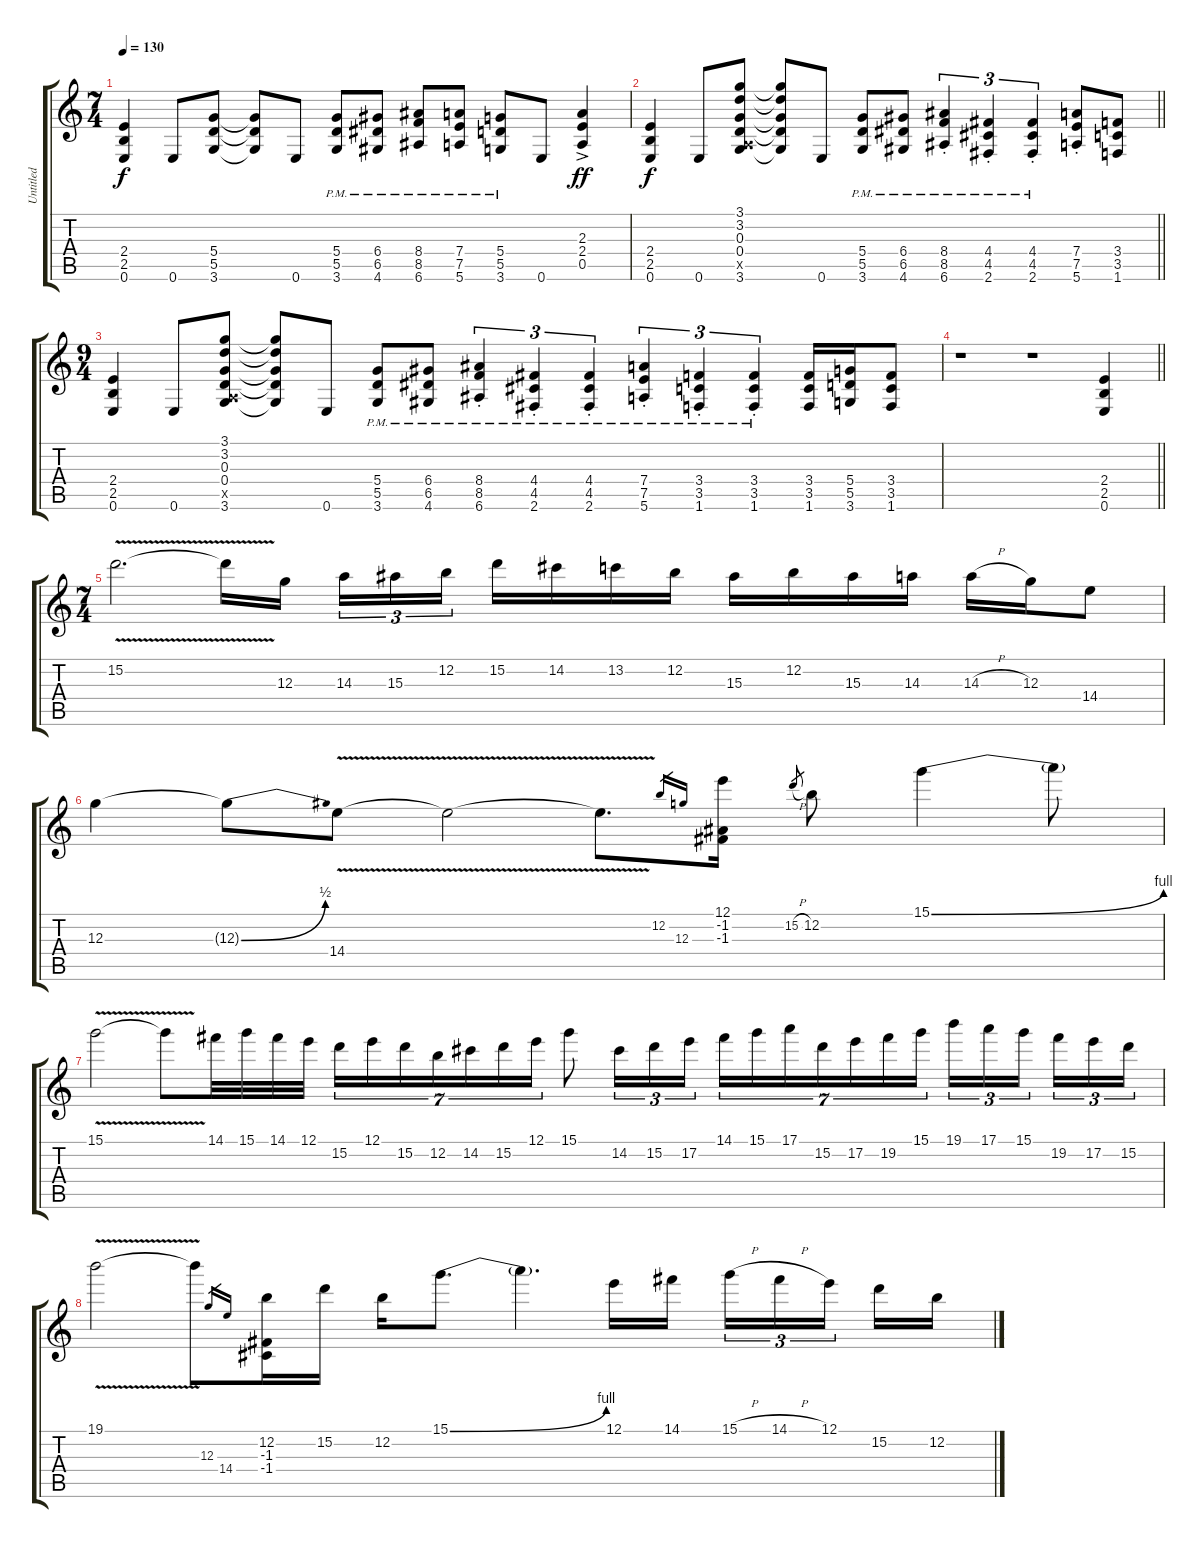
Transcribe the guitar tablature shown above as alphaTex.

\track ("Untitled" "Untitled") {instrument distortionguitar}
\staff {score tabs}
\tuning (E4 B3 G3 D3 A2 E2) {hide}
\ts (7 4)
\tempo 130
\clef g2
\ks c
(2.4 2.5 0.6).4{dy f instrument distortionguitar} 0.6.8 (5.4 5.5 3.6).8 (5.4{t} 5.5{t} 3.6{t}).8 0.6.8 (5.4{pm} 5.5{pm} 3.6{pm}).8 (6.4{pm} 6.5{pm} 4.6{pm}).8 (8.4{pm} 8.5{pm} 6.6{pm}).8 (7.4{pm} 7.5{pm} 5.6{pm}).8 (5.4{pm} 5.5{pm} 3.6{pm}).8 0.6.8 (2.3{ac} 2.4{ac} 0.5{ac}).4{dy ff} |
\barLineRight lightlight
(2.4 2.5 0.6).4{dy f} 0.6.8 (3.1 3.2 0.3 0.4 0.5{x} 3.6).8 (3.1{t} 3.2{t} 0.3{t} 0.4{t} 3.6{t}).8 0.6.8 (5.4{pm} 5.5{pm} 3.6{pm}).8 (6.4{pm} 6.5{pm} 4.6{pm}).8 (8.4{pm st} 8.5{pm st} 6.6{pm st}).4{tu (3 2)} (4.4{pm st} 4.5{pm st} 2.6{pm st}).4{tu (3 2)} (4.4{pm st} 4.5{pm st} 2.6{pm st}).4{tu (3 2)} (7.4{st} 7.5{st} 5.6{st}).8 (3.4 3.5 1.6).8 |
\ts (9 4)
(2.4 2.5 0.6).4 0.6.8 (3.1 3.2 0.3 0.4 0.5{x} 3.6).8 (3.1{t} 3.2{t} 0.3{t} 0.4{t} 3.6{t}).8 0.6.8 (5.4{pm} 5.5{pm} 3.6{pm}).8 (6.4{pm} 6.5{pm} 4.6{pm}).8 (8.4{pm st} 8.5{pm st} 6.6{pm st}).4{tu (3 2)} (4.4{pm st} 4.5{pm st} 2.6{pm st}).4{tu (3 2)} (4.4{pm st} 4.5{pm st} 2.6{pm st}).4{tu (3 2)} (7.4{pm st} 7.5{pm st} 5.6{pm st}).4{tu (3 2)} (3.4{pm st} 3.5{pm st} 1.6{pm st}).4{tu (3 2)} (3.4{pm st} 3.5{pm st} 1.6{pm st}).4{tu (3 2)} (3.4 3.5 1.6).16 (5.4 5.5 3.6).16 (3.4 3.5 1.6).8 |
\barLineRight lightlight
r.1 r.1 (2.4 2.5 0.6).4 |
\ts (7 4)
15.2{v}.2{d} 15.2{v t}.16 12.3.16{beam splitsecondary} 14.3.16{tu (3 2)} 15.3.16{tu (3 2)} 12.2.16{tu (3 2)} 15.2.16 14.2.16 13.2.16 12.2.16 15.3.16 12.2.16 15.3.16 14.3.16 14.3{h}.16 12.3.16 14.4.8 |
12.3.4 12.3{be (bend 0 0 60 2) t}.8 14.4{v}.8 14.4{v t}.2 14.4{t}.8{d} 12.2.16{gr} 12.3.16{gr} (12.1 -1.2 -1.3).16 15.2{h}.8{gr} 12.2.8 15.1{be (bend 0 0 60 4)}.4 15.1{t}.8 |
15.1{v}.2 15.1{v t}.8 14.1.32 15.1.32 14.1.32 12.1.32 15.2.16{tu (7 4)} 12.1.16{tu (7 4)} 15.2.16{tu (7 4)} 12.2.16{tu (7 4)} 14.2.16{tu (7 4)} 15.2.16{tu (7 4)} 12.1.16{tu (7 4)} 15.1.8 14.2.16{tu (3 2)} 15.2.16{tu (3 2)} 17.2.16{tu (3 2)} 14.1.16{tu (7 4)} 15.1.16{tu (7 4)} 17.1.16{tu (7 4)} 15.2.16{tu (7 4)} 17.2.16{tu (7 4)} 19.2.16{tu (7 4)} 15.1.16{tu (7 4)} 19.1.16{tu (3 2)} 17.1.16{tu (3 2)} 15.1.16{tu (3 2) beam splitsecondary} 19.2.16{tu (3 2)} 17.2.16{tu (3 2)} 15.2.16{tu (3 2)} |
19.1{v}.2 19.1{t}.8 12.3.16{gr} 14.4.16{gr} (12.2 -1.3 -1.4).16 15.2.16 12.2.16 15.1{be (bend 0 0 60 4)}.8{d} 15.1{t}.4{d} 12.1.16 14.1.16 15.1{h}.16{tu (3 2)} 14.1{h}.16{tu (3 2)} 12.1.16{tu (3 2) beam splitsecondary} 15.2.16 12.2.16
